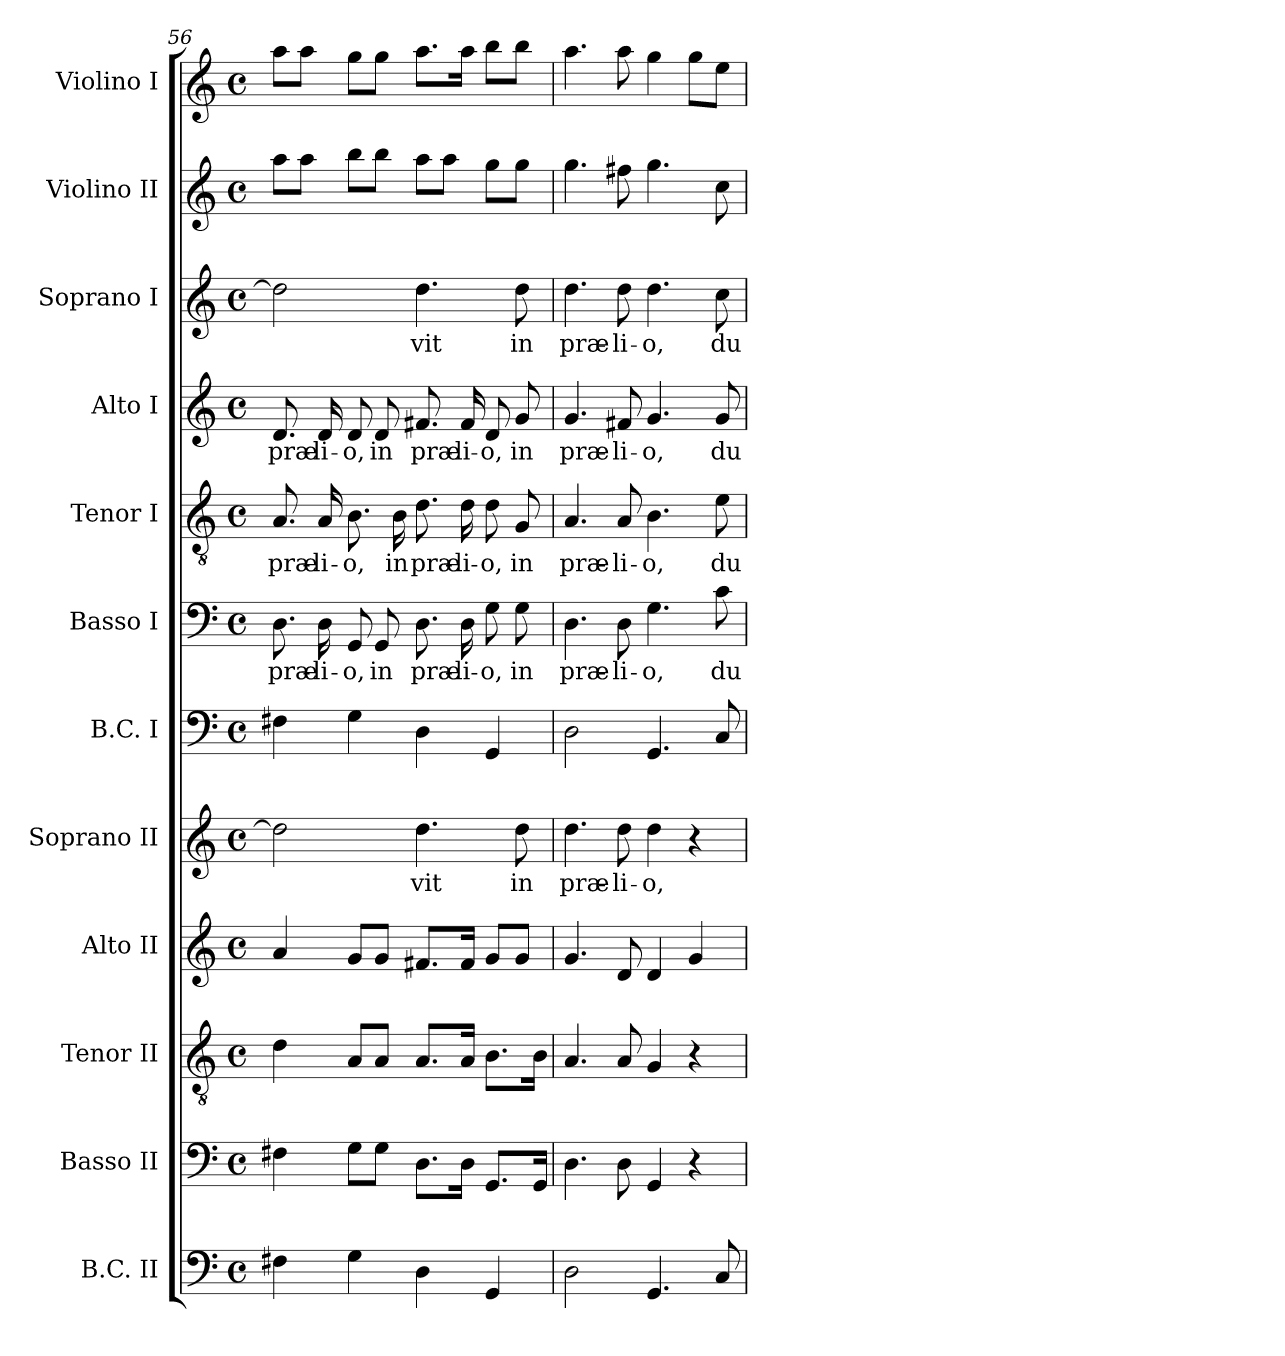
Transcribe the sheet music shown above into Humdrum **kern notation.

**kern	**kern	**kern	**kern	**kern	**text	**kern	**kern	**text	**kern	**text	**kern	**text	**kern	**text	**kern	**kern
*part12	*part11	*part10	*part9	*part8	*part8	*part7	*part6	*part6	*part5	*part5	*part4	*part4	*part3	*part3	*part2	*part1
*staff12	*staff11	*staff10	*staff9	*staff8	*staff8	*staff7	*staff6	*staff6	*staff5	*staff5	*staff4	*staff4	*staff3	*staff3	*staff2	*staff1
*I"B.C. II	*I"Basso II	*I"Tenor II	*I"Alto II	*I"Soprano II	*	*I"B.C. I	*I"Basso I	*	*I"Tenor I	*	*I"Alto I	*	*I"Soprano I	*	*I"Violino II	*I"Violino I
*I'BC2	*I'B 2	*I'T 2	*I'A 2	*I'S 2	*	*I'BC1	*I'B 1	*	*I'T 1	*	*I'A 1	*	*I'S 1	*	*I'Vln. II	*I'Vln. I
*clefF4	*clefF4	*clefGv2	*clefG2	*clefG2	*	*clefF4	*clefF4	*	*clefGv2	*	*clefG2	*	*clefG2	*	*clefG2	*clefG2
*k[]	*k[]	*k[]	*k[]	*k[]	*	*k[]	*k[]	*	*k[]	*	*k[]	*	*k[]	*	*k[]	*k[]
*C:	*C:	*C:	*C:	*C:	*	*C:	*C:	*	*C:	*	*C:	*	*C:	*	*C:	*C:
*M4/4	*M4/4	*M4/4	*M4/4	*M4/4	*	*M4/4	*M4/4	*	*M4/4	*	*M4/4	*	*M4/4	*	*M4/4	*M4/4
*met(c)	*met(c)	*met(c)	*met(c)	*met(c)	*	*met(c)	*met(c)	*	*met(c)	*	*met(c)	*	*met(c)	*	*met(c)	*met(c)
=56	=56	=56	=56	=56	=56	=56	=56	=56	=56	=56	=56	=56	=56	=56	=56	=56
!	!	!	!	!	!	!	!	!LO:LY:b	!	!	!	!	!	!	!	!
!	!	!	!	!	!	!	!	!	!	!LO:LY:b	!	!	!	!	!	!
!	!	!	!	!	!	!	!	!	!	!	!	!LO:LY:b	!	!	!	!
4F#X\	4F#X\	4d\	4a/	2dd\]	.	4F#X\	8.D\	præ-	8.A/	præ-	8.d/	præ-	2dd\]	.	8aa\L	8aa\L
.	.	.	.	.	.	.	.	.	.	.	.	.	.	.	8aa\J	8aa\J
!	!	!	!	!	!	!	!	!LO:LY:b	!	!	!	!	!	!	!	!
!	!	!	!	!	!	!	!	!	!	!LO:LY:b	!	!	!	!	!	!
!	!	!	!	!	!	!	!	!	!	!	!	!LO:LY:b	!	!	!	!
.	.	.	.	.	.	.	16D\	-li-	16A/	-li-	16d/	-li-	.	.	.	.
!	!	!	!	!	!	!	!	!LO:LY:b	!	!	!	!	!	!	!	!
!	!	!	!	!	!	!	!	!	!	!LO:LY:b	!	!	!	!	!	!
!	!	!	!	!	!	!	!	!	!	!	!	!LO:LY:b	!	!	!	!
4G\	8G\L	8A/L	8g/L	.	.	4G\	8GG/	-o,	8.B\	-o,	8d/	-o,	.	.	8bb\L	8gg\L
!	!	!	!	!	!	!	!	!LO:LY:b	!	!	!	!	!	!	!	!
!	!	!	!	!	!	!	!	!	!	!	!	!LO:LY:b	!	!	!	!
.	8G\J	8A/J	8g/J	.	.	.	8GG/	in	.	.	8d/	in	.	.	8bb\J	8gg\J
!	!	!	!	!	!	!	!	!	!	!LO:LY:b	!	!	!	!	!	!
.	.	.	.	.	.	.	.	.	16B\	in	.	.	.	.	.	.
!	!	!	!	!	!LO:LY:b	!	!	!	!	!	!	!	!	!	!	!
!	!	!	!	!	!	!	!	!LO:LY:b	!	!	!	!	!	!	!	!
!	!	!	!	!	!	!	!	!	!	!LO:LY:b	!	!	!	!	!	!
!	!	!	!	!	!	!	!	!	!	!	!	!LO:LY:b	!	!	!	!
!	!	!	!	!	!	!	!	!	!	!	!	!	!	!LO:LY:b	!	!
4D\	8.D\L	8.A/L	8.f#X/L	4.dd\	-vit	4D\	8.D\	præ-	8.d\	præ-	8.f#X/	præ-	4.dd\	-vit	8aa\L	8.aa\L
.	.	.	.	.	.	.	.	.	.	.	.	.	.	.	8aa\J	.
!	!	!	!	!	!	!	!	!LO:LY:b	!	!	!	!	!	!	!	!
!	!	!	!	!	!	!	!	!	!	!LO:LY:b	!	!	!	!	!	!
!	!	!	!	!	!	!	!	!	!	!	!	!LO:LY:b	!	!	!	!
.	16D\Jk	16A/Jk	16f#/Jk	.	.	.	16D\	-li-	16d\	-li-	16f#/	-li-	.	.	.	16aa\Jk
!	!	!	!	!	!	!	!	!LO:LY:b	!	!	!	!	!	!	!	!
!	!	!	!	!	!	!	!	!	!	!LO:LY:b	!	!	!	!	!	!
!	!	!	!	!	!	!	!	!	!	!	!	!LO:LY:b	!	!	!	!
4GG/	8.GG/L	8.B\L	8g/L	.	.	4GG/	8G\	-o,	8d\	-o,	8d/	-o,	.	.	8gg\L	8bb\L
!	!	!	!	!	!LO:LY:b	!	!	!	!	!	!	!	!	!	!	!
!	!	!	!	!	!	!	!	!LO:LY:b	!	!	!	!	!	!	!	!
!	!	!	!	!	!	!	!	!	!	!LO:LY:b	!	!	!	!	!	!
!	!	!	!	!	!	!	!	!	!	!	!	!LO:LY:b	!	!	!	!
!	!	!	!	!	!	!	!	!	!	!	!	!	!	!LO:LY:b	!	!
.	.	.	8g/J	8dd\	in	.	8G\	in	8G/	in	8g/	in	8dd\	in	8gg\J	8bb\J
.	16GG/Jk	16B\Jk	.	.	.	.	.	.	.	.	.	.	.	.	.	.
=57	=57	=57	=57	=57	=57	=57	=57	=57	=57	=57	=57	=57	=57	=57	=57	=57
!	!	!	!	!	!LO:LY:b	!	!	!	!	!	!	!	!	!	!	!
!	!	!	!	!	!	!	!	!LO:LY:b	!	!	!	!	!	!	!	!
!	!	!	!	!	!	!	!	!	!	!LO:LY:b	!	!	!	!	!	!
!	!	!	!	!	!	!	!	!	!	!	!	!LO:LY:b	!	!	!	!
!	!	!	!	!	!	!	!	!	!	!	!	!	!	!LO:LY:b	!	!
2D\	4.D\	4.A/	4.g/	4.dd\	præ-	2D\	4.D\	præ-	4.A/	præ-	4.g/	præ-	4.dd\	præ-	4.gg\	4.aa\
!	!	!	!	!	!LO:LY:b	!	!	!	!	!	!	!	!	!	!	!
!	!	!	!	!	!	!	!	!LO:LY:b	!	!	!	!	!	!	!	!
!	!	!	!	!	!	!	!	!	!	!LO:LY:b	!	!	!	!	!	!
!	!	!	!	!	!	!	!	!	!	!	!	!LO:LY:b	!	!	!	!
!	!	!	!	!	!	!	!	!	!	!	!	!	!	!LO:LY:b	!	!
.	8D\	8A/	8d/	8dd\	-li-	.	8D\	-li-	8A/	-li-	8f#X/	-li-	8dd\	-li-	8ff#X\	8aa\
!	!	!	!	!	!LO:LY:b	!	!	!	!	!	!	!	!	!	!	!
!	!	!	!	!	!	!	!	!LO:LY:b	!	!	!	!	!	!	!	!
!	!	!	!	!	!	!	!	!	!	!LO:LY:b	!	!	!	!	!	!
!	!	!	!	!	!	!	!	!	!	!	!	!LO:LY:b	!	!	!	!
!	!	!	!	!	!	!	!	!	!	!	!	!	!	!LO:LY:b	!	!
4.GG/	4GG/	4G/	4d/	4dd\	-o,	4.GG/	4.G\	-o,	4.B\	-o,	4.g/	-o,	4.dd\	-o,	4.gg\	4gg\
.	4r	4r	4g/	4r	.	.	.	.	.	.	.	.	.	.	.	8gg\L
!	!	!	!	!	!	!	!	!LO:LY:b	!	!	!	!	!	!	!	!
!	!	!	!	!	!	!	!	!	!	!LO:LY:b	!	!	!	!	!	!
!	!	!	!	!	!	!	!	!	!	!	!	!LO:LY:b	!	!	!	!
!	!	!	!	!	!	!	!	!	!	!	!	!	!	!LO:LY:b	!	!
8C/	.	.	.	.	.	8C/	8c\	du-	8e\	du-	8g/	du-	8cc\	du-	8cc\	8ee\J
=	=	=	=	=	=	=	=	=	=	=	=	=	=	=	=	=
*-	*-	*-	*-	*-	*-	*-	*-	*-	*-	*-	*-	*-	*-	*-	*-	*-
